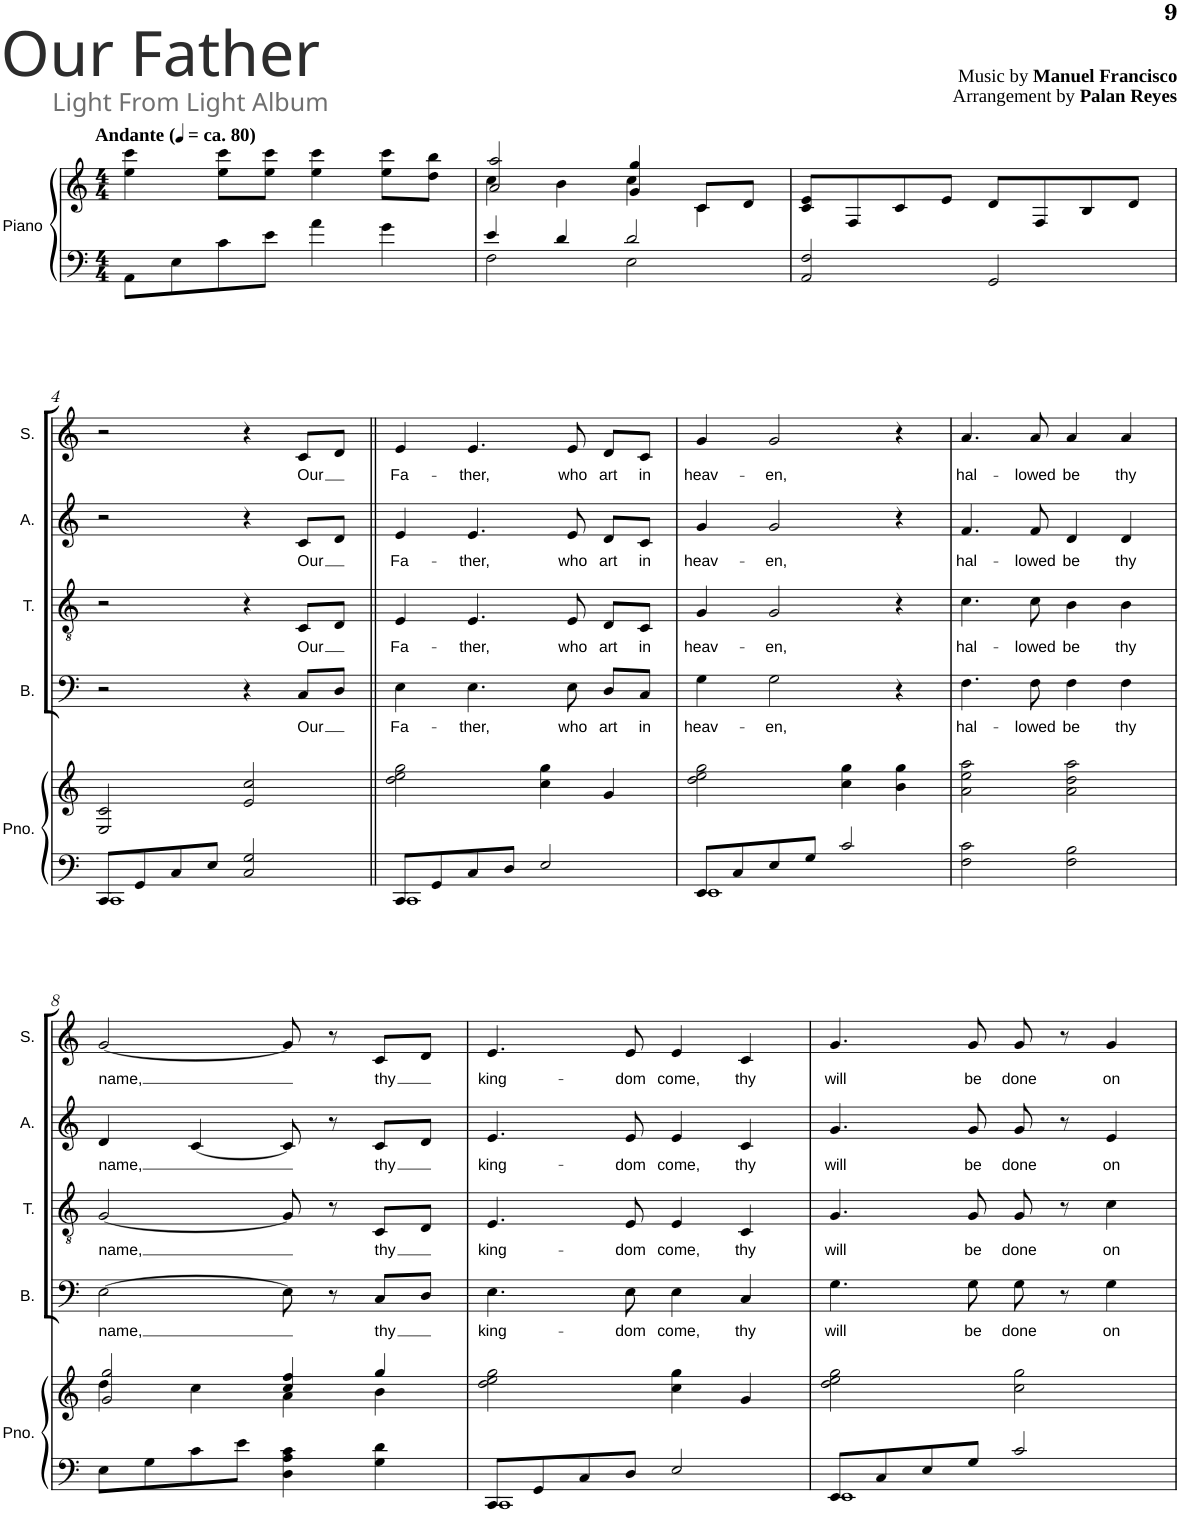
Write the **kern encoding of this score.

**kern	**kern	**kern	**text	**kern	**text	**kern	**text	**kern	**text	**kern
*part6	*part6	*part5	*part5	*part4	*part4	*part3	*part3	*part2	*part2	*part1
*staff7	*staff6	*staff5	*staff5	*staff4	*staff4	*staff3	*staff3	*staff2	*staff2	*staff1
*I"Organ	*	*I"Bass	*	*I"Tenor	*	*I"Alto	*	*I"Soprano	*	*I"Cantor
*I'Org.	*	*I'B.	*	*I'T.	*	*I'A.	*	*I'S.	*	*I'Ca.
!!LO:PB:g=z
*clefF4	*clefG2	*clefF4	*	*clefGv2	*	*clefG2	*	*clefG2	*	*clefGv2
*k[]	*k[]	*k[]	*	*k[]	*	*k[]	*	*k[]	*	*k[]
*M4/4	*M4/4	*M4/4	*	*M4/4	*	*M4/4	*	*M4/4	*	*M4/4
=1	=1	=1	=1	=1	=1	=1	=1	=1	=1	=1
!	!	!	!	!	!	!	!	!	!	!LO:TX:a:B:t=Andante (
!	!	!	!	!	!	!	!	!	!	!LO:TX:a:B:t=ca. 80)
!	!LO:TX:a:B:t=Andante (	!	!	!	!	!	!	!	!	!
!	!LO:TX:a:B:t=ca. 80)	!	!	!	!	!	!	!	!	!
8AA\L	4ee\ 4ccc\	1r	.	1r	.	1r	.	1r	.	1r
8E\	.	.	.	.	.	.	.	.	.	.
8c\	8ee\ 8ccc\L	.	.	.	.	.	.	.	.	.
8e\J	8ee\ 8ccc\J	.	.	.	.	.	.	.	.	.
4a\	4ee\ 4ccc\	.	.	.	.	.	.	.	.	.
4g\	8ee\ 8ccc\L	.	.	.	.	.	.	.	.	.
.	8dd\ 8bb\J	.	.	.	.	.	.	.	.	.
=2	=2	=2	=2	=2	=2	=2	=2	=2	=2	=2
*^	*^	*	*	*	*	*	*	*	*	*
4e/	2F\	2a/ 2aa/	4cc\	1r	.	1r	.	1r	.	1r	.	1r
4d/	.	.	4b\	.	.	.	.	.	.	.	.	.
2d/	2E\	4g/ 4gg/	4cc\	.	.	.	.	.	.	.	.	.
.	.	8c/L	4c\	.	.	.	.	.	.	.	.	.
.	.	8d/J	.	.	.	.	.	.	.	.	.	.
*v	*v	*	*	*	*	*	*	*	*	*	*	*
*	*v	*v	*	*	*	*	*	*	*	*	*
=3	=3	=3	=3	=3	=3	=3	=3	=3	=3	=3
2AA/ 2F/	8c/ 8e/L	1r	.	1r	.	1r	.	1r	.	1r
.	8F/	.	.	.	.	.	.	.	.	.
.	8c/	.	.	.	.	.	.	.	.	.
.	8e/J	.	.	.	.	.	.	.	.	.
2GG/	8d/L	.	.	.	.	.	.	.	.	.
.	8F/	.	.	.	.	.	.	.	.	.
.	8B/	.	.	.	.	.	.	.	.	.
.	8d/J	.	.	.	.	.	.	.	.	.
!!LO:LB:g=z
=4	=4	=4	=4	=4	=4	=4	=4	=4	=4	=4
*^	*	*	*	*	*	*	*	*	*	*
8CC/L	1CC	2E/ 2c/	2r	.	2r	.	2r	.	2r	.	1r
8GG/	.	.	.	.	.	.	.	.	.	.	.
8C/	.	.	.	.	.	.	.	.	.	.	.
8E/J	.	.	.	.	.	.	.	.	.	.	.
2C/ 2G/	.	2e/ 2cc/	4r	.	4r	.	4r	.	4r	.	.
!	!	!	!	!LO:LY:b	!	!LO:LY:b	!	!LO:LY:b	!	!LO:LY:b	!
.	.	.	8C/L	Our	8C/L	Our	8c/L	Our	8c/L	Our	.
.	.	.	8D/J	.	8D/J	.	8d/J	.	8d/J	.	.
=5||	=5||	=5||	=5||	=5||	=5||	=5||	=5||	=5||	=5||	=5||	=5||
!	!	!	!	!LO:LY:b	!	!LO:LY:b	!	!LO:LY:b	!	!LO:LY:b	!
8CC/L	1CC	2dd\ 2ee\ 2gg\	4E\	Fa-	4E/	Fa-	4e/	Fa-	4e/	Fa-	1r
8GG/	.	.	.	.	.	.	.	.	.	.	.
!	!	!	!	!LO:LY:b	!	!LO:LY:b	!	!LO:LY:b	!	!LO:LY:b	!
8C/	.	.	4.E\	-ther,	4.E/	-ther,	4.e/	-ther,	4.e/	-ther,	.
8D/J	.	.	.	.	.	.	.	.	.	.	.
2E/	.	4cc\ 4gg\	.	.	.	.	.	.	.	.	.
!	!	!	!	!LO:LY:b	!	!LO:LY:b	!	!LO:LY:b	!	!LO:LY:b	!
.	.	.	8E\	who	8E/	who	8e/	who	8e/	who	.
!	!	!	!	!LO:LY:b	!	!LO:LY:b	!	!LO:LY:b	!	!LO:LY:b	!
.	.	4g/	8D/L	art	8D/L	art	8d/L	art	8d/L	art	.
!	!	!	!	!LO:LY:b	!	!LO:LY:b	!	!LO:LY:b	!	!LO:LY:b	!
.	.	.	8C/J	in	8C/J	in	8c/J	in	8c/J	in	.
=6	=6	=6	=6	=6	=6	=6	=6	=6	=6	=6	=6
!	!	!	!	!LO:LY:b	!	!LO:LY:b	!	!LO:LY:b	!	!LO:LY:b	!
8EE/L	1EE	2dd\ 2ee\ 2gg\	4G\	heav-	4G/	heav-	4g/	heav-	4g/	heav-	1r
8C/	.	.	.	.	.	.	.	.	.	.	.
!	!	!	!	!LO:LY:b	!	!LO:LY:b	!	!LO:LY:b	!	!LO:LY:b	!
8E/	.	.	2G\	-en,	2G/	-en,	2g/	-en,	2g/	-en,	.
8G/J	.	.	.	.	.	.	.	.	.	.	.
2c/	.	4cc\ 4gg\	.	.	.	.	.	.	.	.	.
.	.	4b\ 4gg\	4r	.	4r	.	4r	.	4r	.	.
*v	*v	*	*	*	*	*	*	*	*	*	*
=7	=7	=7	=7	=7	=7	=7	=7	=7	=7	=7
!	!	!	!LO:LY:b	!	!LO:LY:b	!	!LO:LY:b	!	!LO:LY:b	!
2F\ 2c\	2a\ 2ee\ 2aa\	4.F\	hal-	4.c\	hal-	4.f/	hal-	4.a/	hal-	1r
!	!	!	!LO:LY:b	!	!LO:LY:b	!	!LO:LY:b	!	!LO:LY:b	!
.	.	8F\	-lowed	8c\	-lowed	8f/	-lowed	8a/	-lowed	.
!	!	!	!LO:LY:b	!	!LO:LY:b	!	!LO:LY:b	!	!LO:LY:b	!
2F\ 2B\	2a\ 2dd\ 2aa\	4F\	be	4B\	be	4d/	be	4a/	be	.
!	!	!	!LO:LY:b	!	!LO:LY:b	!	!LO:LY:b	!	!LO:LY:b	!
.	.	4F\	thy	4B\	thy	4d/	thy	4a/	thy	.
!!LO:LB:g=z
=8	=8	=8	=8	=8	=8	=8	=8	=8	=8	=8
*	*^	*	*	*	*	*	*	*	*	*
!	!	!	!	!LO:LY:b	!	!LO:LY:b	!	!LO:LY:b	!	!LO:LY:b	!
8E\L	2g/ 2gg/	4dd\	[2E\	name,	[2G/	name,	4d/	name,	[2g/	name,	1r
8G\	.	.	.	.	.	.	.	.	.	.	.
8c\	.	4cc\	.	.	.	.	[4c/	.	.	.	.
8e\J	.	.	.	.	.	.	.	.	.	.	.
4D\ 4A\ 4c\	4cc/ 4ff/	4a\	8E\]	.	8G/]	.	8c/]	.	8g/]	.	.
.	.	.	8r	.	8r	.	8r	.	8r	.	.
!	!	!	!	!LO:LY:b	!	!LO:LY:b	!	!LO:LY:b	!	!LO:LY:b	!
4G\ 4d\	4gg/	4b\	8C/L	thy	8C/L	thy	8c/L	thy	8c/L	thy	.
.	.	.	8D/J	.	8D/J	.	8d/J	.	8d/J	.	.
*	*v	*v	*	*	*	*	*	*	*	*	*
=9	=9	=9	=9	=9	=9	=9	=9	=9	=9	=9
*^	*	*	*	*	*	*	*	*	*	*
!	!	!	!	!LO:LY:b	!	!LO:LY:b	!	!LO:LY:b	!	!LO:LY:b	!
8CC/L	1CC	2dd\ 2ee\ 2gg\	4.E\	king-	4.E/	king-	4.e/	king-	4.e/	king-	1r
8GG/	.	.	.	.	.	.	.	.	.	.	.
8C/	.	.	.	.	.	.	.	.	.	.	.
!	!	!	!	!LO:LY:b	!	!LO:LY:b	!	!LO:LY:b	!	!LO:LY:b	!
8D/J	.	.	8E\	-dom	8E/	-dom	8e/	-dom	8e/	-dom	.
!	!	!	!	!LO:LY:b	!	!LO:LY:b	!	!LO:LY:b	!	!LO:LY:b	!
2E/	.	4cc\ 4gg\	4E\	come,	4E/	come,	4e/	come,	4e/	come,	.
!	!	!	!	!LO:LY:b	!	!LO:LY:b	!	!LO:LY:b	!	!LO:LY:b	!
.	.	4g/	4C/	thy	4C/	thy	4c/	thy	4c/	thy	.
=10	=10	=10	=10	=10	=10	=10	=10	=10	=10	=10	=10
!	!	!	!	!LO:LY:b	!	!LO:LY:b	!	!LO:LY:b	!	!LO:LY:b	!
8EE/L	1EE	2dd\ 2ee\ 2gg\	4.G\	will	4.G/	will	4.g/	will	4.g/	will	1r
8C/	.	.	.	.	.	.	.	.	.	.	.
8E/	.	.	.	.	.	.	.	.	.	.	.
!	!	!	!	!LO:LY:b	!	!LO:LY:b	!	!LO:LY:b	!	!LO:LY:b	!
8G/J	.	.	8G\	be	8G/	be	8g/	be	8g/	be	.
!	!	!	!	!LO:LY:b	!	!LO:LY:b	!	!LO:LY:b	!	!LO:LY:b	!
2c/	.	2cc\ 2gg\	8G\	done	8G/	done	8g/	done	8g/	done	.
.	.	.	8r	.	8r	.	8r	.	8r	.	.
!	!	!	!	!LO:LY:b	!	!LO:LY:b	!	!LO:LY:b	!	!LO:LY:b	!
.	.	.	4G\	on	4c\	on	4e/	on	4g/	on	.
*v	*v	*	*	*	*	*	*	*	*	*	*
=	=	=	=	=	=	=	=	=	=	=
*-	*-	*-	*-	*-	*-	*-	*-	*-	*-	*-
